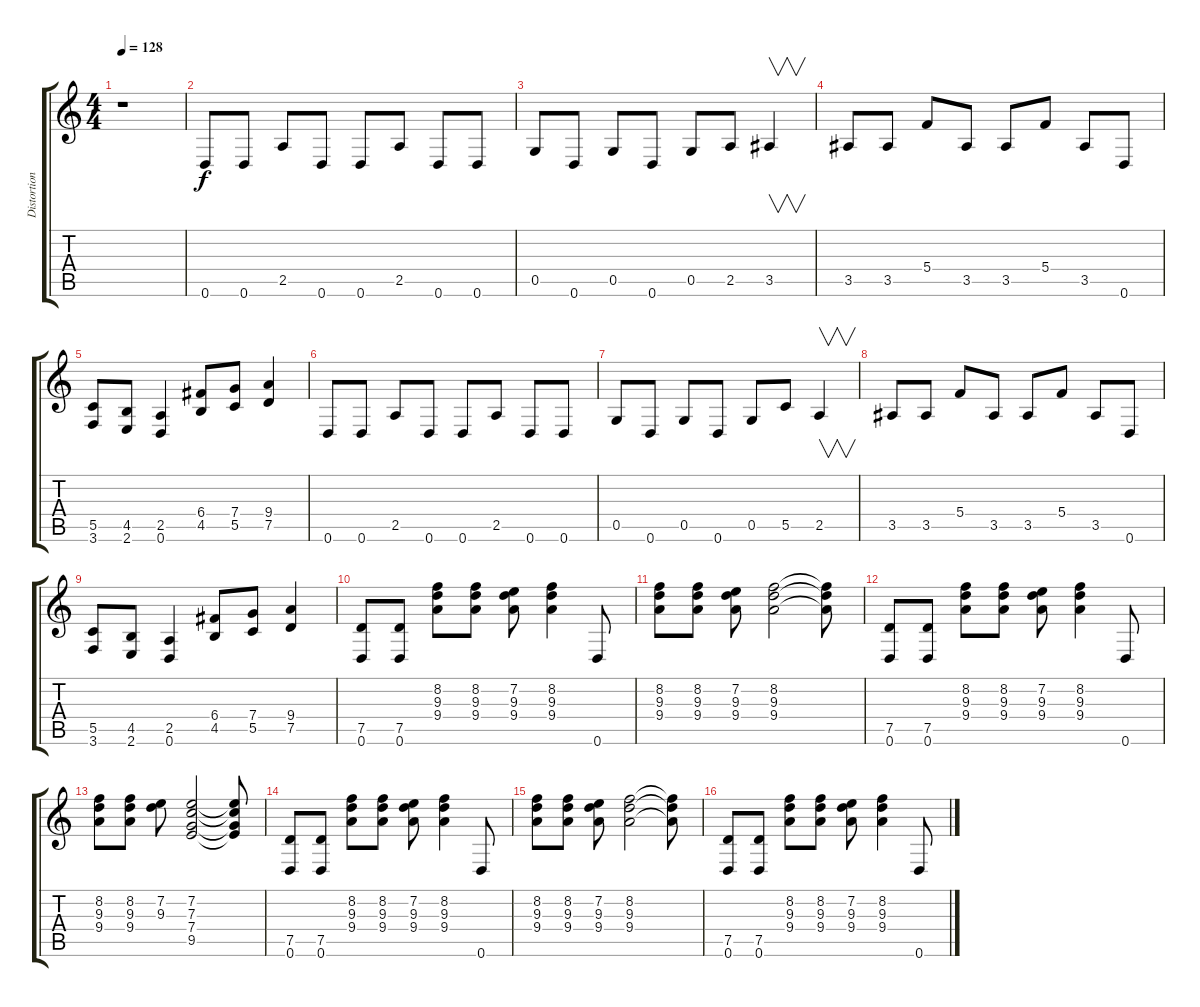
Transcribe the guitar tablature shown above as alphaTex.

\track ("Distortion Guitar 2" "Distortion") {instrument distortionguitar}
\staff {score tabs}
\tuning (D4 A3 F3 C3 G2 D2) {hide}
\ts (4 4)
\tempo 128
\clef g2
\ks c
r.1{dy f} |
0.6.8 0.6.8 2.5.8 0.6.8 0.6.8 2.5.8 0.6.8 0.6.8 |
0.5.8 0.6.8 0.5.8 0.6.8 0.5.8 2.5.8 3.5.4{v} |
3.5.8 3.5.8 5.4.8 3.5.8 3.5.8 5.4.8 3.5.8 0.6.8 |
(5.5 3.6).8 (4.5 2.6).8 (2.5 0.6).4 (6.4 4.5).8 (7.4 5.5).8 (9.4 7.5).4 |
0.6.8 0.6.8 2.5.8 0.6.8 0.6.8 2.5.8 0.6.8 0.6.8 |
0.5.8 0.6.8 0.5.8 0.6.8 0.5.8 5.5.8 2.5.4{v} |
3.5.8 3.5.8 5.4.8 3.5.8 3.5.8 5.4.8 3.5.8 0.6.8 |
(5.5 3.6).8 (4.5 2.6).8 (2.5 0.6).4 (6.4 4.5).8 (7.4 5.5).8 (9.4 7.5).4 |
(7.5 0.6).8 (7.5 0.6).8 (8.2 9.3 9.4).8 (8.2 9.3 9.4).8 (7.2 9.3 9.4).8 (8.2 9.3 9.4).4 0.6.8 |
(8.2 9.3 9.4).8 (8.2 9.3 9.4).8 (7.2 9.3 9.4).8 (8.2 9.3 9.4).2 (8.2{t} 9.3{t} 9.4{t}).8 |
(7.5 0.6).8 (7.5 0.6).8 (8.2 9.3 9.4).8 (8.2 9.3 9.4).8 (7.2 9.3 9.4).8 (8.2 9.3 9.4).4 0.6.8 |
(8.2 9.3 9.4).8 (8.2 9.3 9.4).8 (7.2 9.3).8 (7.2 7.3 7.4 9.5).2 (7.2{t} 7.3{t} 7.4{t} 9.5{t}).8 |
(7.5 0.6).8 (7.5 0.6).8 (8.2 9.3 9.4).8 (8.2 9.3 9.4).8 (7.2 9.3 9.4).8 (8.2 9.3 9.4).4 0.6.8 |
(8.2 9.3 9.4).8 (8.2 9.3 9.4).8 (7.2 9.3 9.4).8 (8.2 9.3 9.4).2 (8.2{t} 9.3{t} 9.4{t}).8 |
(7.5 0.6).8 (7.5 0.6).8 (8.2 9.3 9.4).8 (8.2 9.3 9.4).8 (7.2 9.3 9.4).8 (8.2 9.3 9.4).4 0.6.8
